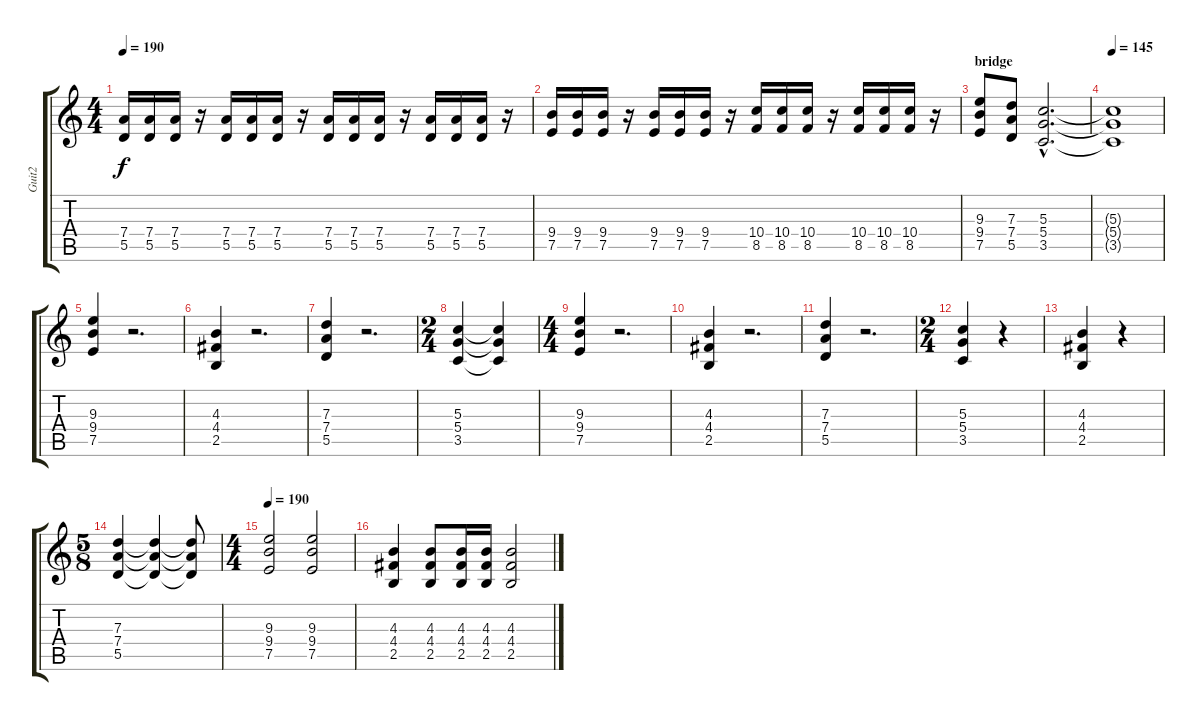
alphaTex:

\track ("Guit2" "Guit2") {instrument overdrivenguitar}
\staff {score tabs}
\tuning (E4 B3 G3 D3 A2 E2) {hide}
\ts (4 4)
\tempo 190
\clef g2
\ks c
(7.4 5.5).16{dy f} (7.4 5.5).16 (7.4 5.5).16 r.16 (7.4 5.5).16 (7.4 5.5).16 (7.4 5.5).16 r.16 (7.4 5.5).16 (7.4 5.5).16 (7.4 5.5).16 r.16 (7.4 5.5).16 (7.4 5.5).16 (7.4 5.5).16 r.16 |
(9.4 7.5).16 (9.4 7.5).16 (9.4 7.5).16 r.16 (9.4 7.5).16 (9.4 7.5).16 (9.4 7.5).16 r.16 (10.4 8.5).16 (10.4 8.5).16 (10.4 8.5).16 r.16 (10.4 8.5).16 (10.4 8.5).16 (10.4 8.5).16 r.16 |
\section ("" "bridge")
(9.3 9.4 7.5).8 (7.3 7.4 5.5).8 (5.3{hac} 5.4{hac} 3.5{hac}).2{d} |
\tempo 145
(5.3{t} 5.4{t} 3.5{t}).1 |
(9.3 9.4 7.5).4 r.2{d} |
(4.3 4.4 2.5).4 r.2{d} |
(7.3 7.4 5.5).4 r.2{d} |
\ts (2 4)
(5.3 5.4 3.5).4 (5.3{t} 5.4{t} 3.5{t}).4 |
\ts (4 4)
(9.3 9.4 7.5).4 r.2{d} |
(4.3 4.4 2.5).4 r.2{d} |
(7.3 7.4 5.5).4 r.2{d} |
\ts (2 4)
(5.3 5.4 3.5).4 r.4 |
(4.3 4.4 2.5).4 r.4 |
\ts (5 8)
(7.3 7.4 5.5).4 (7.3{t} 7.4{t} 5.5{t}).4 (7.3{t} 7.4{t} 5.5{t}).8 |
\ts (4 4)
\tempo 190
(9.3 9.4 7.5).2 (9.3 9.4 7.5).2 |
(4.3 4.4 2.5).4 (4.3 4.4 2.5).8 (4.3 4.4 2.5).16 (4.3 4.4 2.5).16 (4.3 4.4 2.5).2
